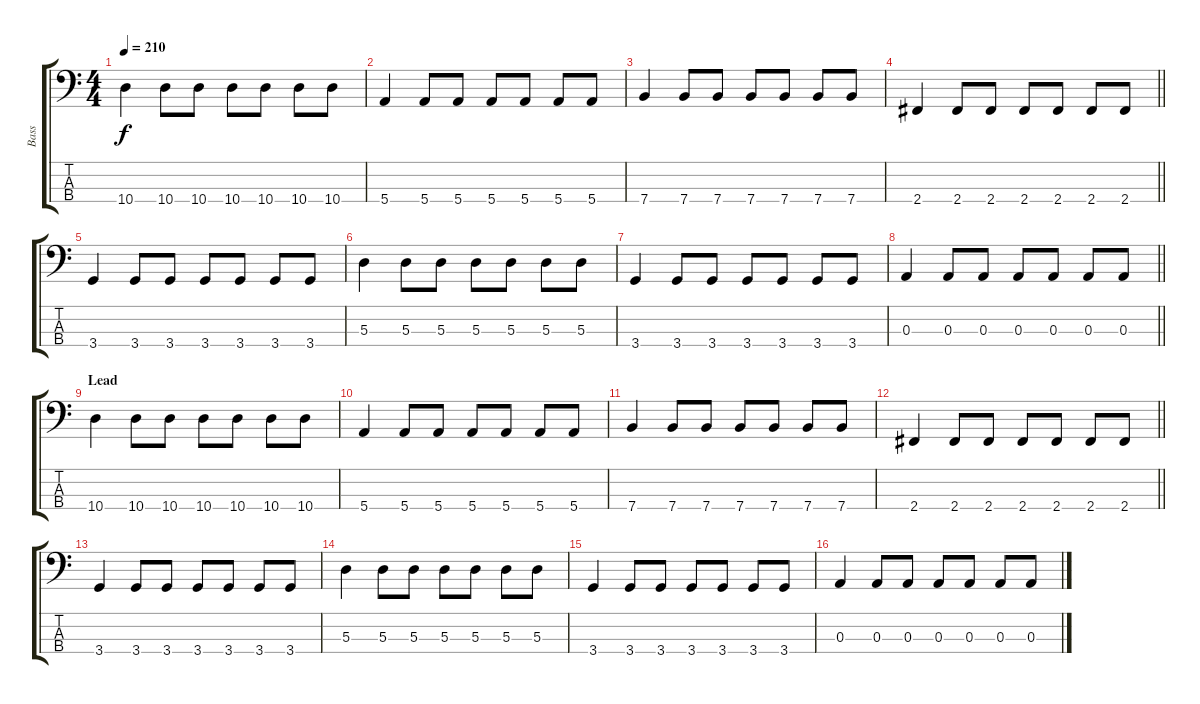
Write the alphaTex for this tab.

\track ("Bass" "Bass") {instrument electricbassfinger}
\staff {score tabs}
\tuning (G2 D2 A1 E1) {hide}
\ts (4 4)
\tempo 210
\clef f4
\ks c
10.4.4{dy f} 10.4.8 10.4.8 10.4.8 10.4.8 10.4.8 10.4.8 |
5.4.4 5.4.8 5.4.8 5.4.8 5.4.8 5.4.8 5.4.8 |
7.4.4 7.4.8 7.4.8 7.4.8 7.4.8 7.4.8 7.4.8 |
\barLineRight lightlight
2.4.4 2.4.8 2.4.8 2.4.8 2.4.8 2.4.8 2.4.8 |
3.4.4 3.4.8 3.4.8 3.4.8 3.4.8 3.4.8 3.4.8 |
5.3.4 5.3.8 5.3.8 5.3.8 5.3.8 5.3.8 5.3.8 |
3.4.4 3.4.8 3.4.8 3.4.8 3.4.8 3.4.8 3.4.8 |
\barLineRight lightlight
0.3.4 0.3.8 0.3.8 0.3.8 0.3.8 0.3.8 0.3.8 |
\section ("" "Lead")
10.4.4 10.4.8 10.4.8 10.4.8 10.4.8 10.4.8 10.4.8 |
5.4.4 5.4.8 5.4.8 5.4.8 5.4.8 5.4.8 5.4.8 |
7.4.4 7.4.8 7.4.8 7.4.8 7.4.8 7.4.8 7.4.8 |
\barLineRight lightlight
2.4.4 2.4.8 2.4.8 2.4.8 2.4.8 2.4.8 2.4.8 |
3.4.4 3.4.8 3.4.8 3.4.8 3.4.8 3.4.8 3.4.8 |
5.3.4 5.3.8 5.3.8 5.3.8 5.3.8 5.3.8 5.3.8 |
3.4.4 3.4.8 3.4.8 3.4.8 3.4.8 3.4.8 3.4.8 |
0.3.4 0.3.8 0.3.8 0.3.8 0.3.8 0.3.8 0.3.8
